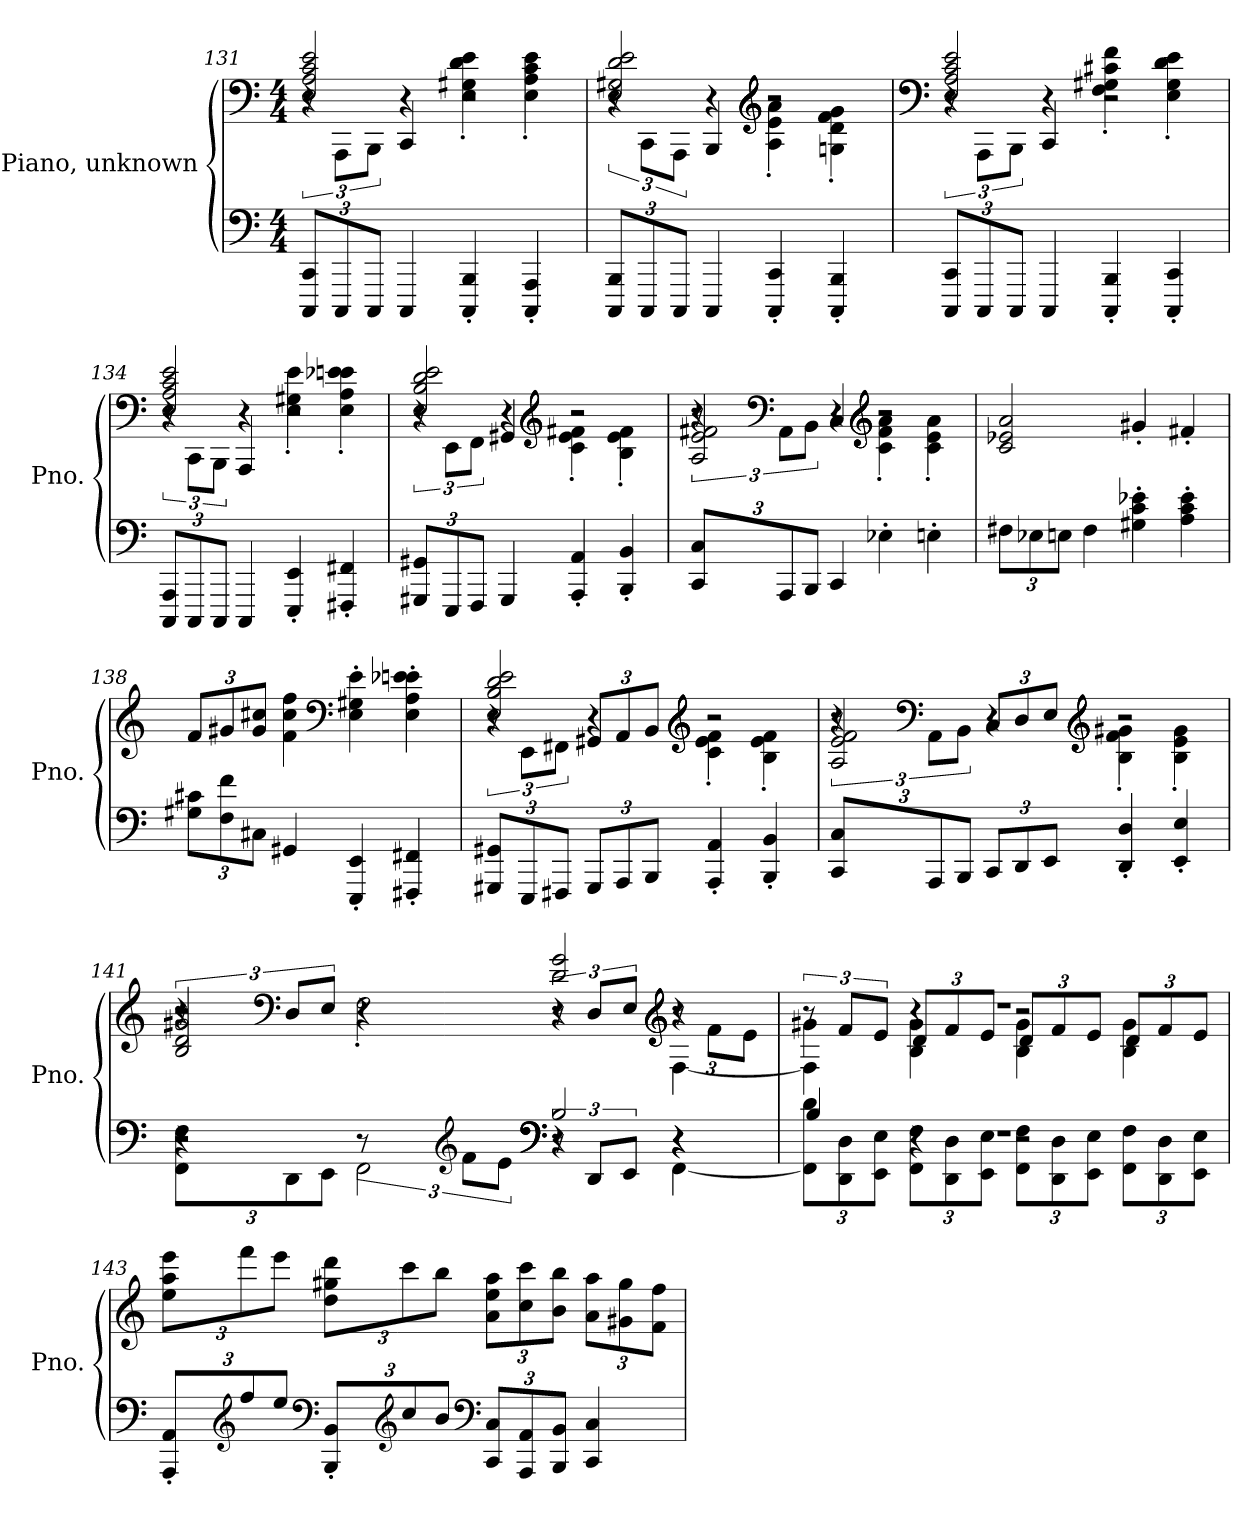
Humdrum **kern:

**kern	**kern
*part1	*part1
*staff2	*staff1
*I"Piano, unknown	*
*I'Pno.	*
*clefF4	*clefF4
*k[]	*k[]
*M4/4	*M4/4
*Xbrackettup	*
=131	=131
*	*^
*	*	*^
12CCC/ 12CC/L	2E/ 2A/ 2c/ 2e/	12r	4r
12CCC/	.	12AAA\L	.
12CCC/J	.	12BBB\J	.
4CCC/	.	4r	4CC/
4CCC/' 4BBB/'	2r	4E\' 4G#X\' 4d\' 4e\'	2r
4CCC/' 4AAA/'	.	4E\' 4A\' 4c\' 4e\'	.
!!LO:LB:g=z	!!	!!
=132	=132	=132	=132
12CCC/ 12BBB/L	2E/ 2G#X/ 2d/ 2e/	12r	4r
12CCC/	.	12CC\L	.
12CCC/J	.	12AAA\J	.
4CCC/	.	4r	4BBB/
*	*clefG2	*	*
4CCC/' 4CC/'	2r	4A\' 4e\' 4a\'	2r
4CCC/' 4BBB/'	.	4Gn\' 4d\' 4f\' 4g\'	.
=133	=133	=133	=133
*	*clefF4	*	*
12CCC/ 12CC/L	2E/ 2A/ 2c/ 2e/	12r	4r
12CCC/	.	12AAA\L	.
12CCC/J	.	12BBB\J	.
4CCC/	.	4r	4CC/
4CCC/' 4BBB/'	2r	4F\' 4G#X\' 4c#X\' 4f\'	2r
4CCC/' 4CC/'	.	4E\' 4G#\' 4d\' 4e\'	.
=134	=134	=134	=134
12CCC/ 12AAA/L	2E/ 2A/ 2c/ 2e/	12r	4r
12CCC/	.	12CC\L	.
12CCC/J	.	12BBB\J	.
4CCC/	.	4r	4AAA/
4EEE/' 4EE/'	2r	4E\' 4G#X\' 4e\'	2r
4FFF#X/' 4FF#X/'	.	4E\' 4A\' 4e-X\' 4en\'	.
!!LO:LB:g=z	!!	!!
=135	=135	=135	=135
12GGG#X/ 12GG#X/L	2E/ 2B/ 2d/ 2e/	12r	4r
12EEE/	.	12EE\L	.
12FFF/J	.	12FF\J	.
4GGG#/	.	4r	4GG#X/
*	*clefG2	*	*
4AAA/' 4AA/'	2r	4c\' 4e\' 4f#X\'	2r
4BBB/' 4BB/'	.	4B\' 4e\' 4f#\'	.
=136	=136	=136	=136
12CC/ 12C/L	2A/ 2e/ 2f#X/	12r	4r
*	*clefF4	*	*
12AAA/	.	12AA\L	.
12BBB/J	.	12BB\J	.
4CC/	.	4r	4C/
*	*clefG2	*	*
4E-X'\	2r	4c\' 4f#\' 4a\'	2r
4En'\	.	4c\' 4e\' 4a\'	.
*	*v	*v	*v
=137	=137
12F#X\L	2c/ 2e-X/ 2a/
12E-X\	.
12En\J	.
4F#\	.
4G#X\' 4c\' 4e-X\'	4g#X'/
4A\' 4c\' 4e-\'	4f#X'/
!!LO:LB:g=z
=138	=138
*	*Xbrackettup
12G#X\ 12c#X\L	12f/L
12F\ 12f\	12g#X/
12C#X\J	12g#/ 12cc#X/J
4GG#X/	4f\ 4cc#\ 4ff\
*	*clefF4
4EEE/' 4EE/'	4E\' 4G#X\' 4e\'
4FFF#X/' 4FF#X/'	4E\' 4A\' 4e-X\' 4en\'
=139	=139
*	*^
*	*	*brackettup
*	*	*^
12GGG#X/ 12GG#X/L	2E/ 2B/ 2d/ 2e/	12r	4r
12EEE/	.	12EE\L	.
12FFF#X/J	.	12FF#X\J	.
*	*	*	*Xbrackettup
12GGG#/L	.	4r	12GG#X/L
12AAA/	.	.	12AA/
12BBB/J	.	.	12BB/J
*	*clefG2	*	*
4AAA/' 4AA/'	2r	4c\' 4e\' 4f\'	2r
4BBB/' 4BB/'	.	4B\' 4e\' 4f\'	.
!!LO:LB:g=z	!!	!!
=140	=140	=140	=140
*	*	*brackettup	*
12CC/ 12C/L	2A/ 2e/ 2f/	12r	4r
*	*clefF4	*	*
12AAA/	.	12AA\L	.
12BBB/J	.	12BB\J	.
*	*	*	*Xbrackettup
12CC/L	.	4r	12C/L
12DD/	.	.	12D/
12EE/J	.	.	12E/J
*	*clefG2	*	*
4DD/' 4D/'	2r	4B\' 4f\' 4g#X\'	2r
4EE/' 4E/'	.	4B\' 4e\' 4g#\'	.
=141	=141	=141	=141
*^	*	*	*
*	*^	*	*	*
*	*	*^	*	*	*
*	*	*	*	*	*	*brackettup
*	*	*	*	*	*	*^
2r	12FF\ 12F\L	2r	4r	2B/ 2d/ 2g#X/	4r	12r	2r
*	*	*	*	*clefF4	*	*	*
.	12DD\	.	.	.	.	12D/L	.
.	12EE\J	.	.	.	.	12E/J	.
*	*brackettup	*	*	*	*	*	*
.	12r	.	2FF\	.	2F'\	4r	.
*clefG2	*	*	*	*	*	*	*
.	12f\L	.	.	.	.	.	.
.	12e\J	.	.	.	.	.	.
*clefF4	*	*	*	*	*	*	*
2B/	4r	12r	.	2d/ 2g#/	.	12r	4r
.	.	12DD/L	.	.	.	12D/L	.
.	.	12EE/J	.	.	.	12E/J	.
*	*	*	*	*clefG2	*	*	*
.	[4FF\	4r	4r	.	12r	4r	[4F\
.	.	.	.	.	12f\L	.	.
.	.	.	.	.	12e\J	.	.
*	*v	*v	*v	*	*	*	*
!!LO:PB:g=z	!!	!!	!!
=142	=142	=142	=142	=142	=142
*	*Xbrackettup	*	*	*	*
*	*^	*	*	*	*
1r	12FF\] 12d\L	4B/	1r	4g#X\	12r	4F\]
.	12DD\ 12D\	.	.	.	12f/L	.
.	12EE\ 12E\J	.	.	.	12e/J	.
*	*	*	*	*	*Xbrackettup	*
.	12FF\ 12F\L	4r	.	4B\ 4g#\	12d/L	4r
.	12DD\ 12D\	.	.	.	12f/	.
.	12EE\ 12E\J	.	.	.	12e/J	.
.	12FF\ 12F\L	2r	.	4B\ 4g#\	12d/L	2r
.	12DD\ 12D\	.	.	.	12f/	.
.	12EE\ 12E\J	.	.	.	12e/J	.
.	12FF\ 12F\L	.	.	4B\ 4g#\	12d/L	.
.	12DD\ 12D\	.	.	.	12f/	.
.	12EE\ 12E\J	.	.	.	12e/J	.
*v	*v	*v	*	*	*	*
*	*v	*v	*v	*v
=143	=143
12AAA/' 12AA/'L	12ee\ 12aa\ 12eee\L
*clefG2	*
12ff/	12fff\
12ee/J	12eee\J
*clefF4	*
12BBB/' 12BB/'L	12dd\ 12gg#X\ 12ddd\L
*clefG2	*
12cc/	12ccc\
12b/J	12bb\J
*clefF4	*
12CC/ 12C/L	12a\ 12ee\ 12aa\L
12AAA/ 12AA/	12cc\ 12ccc\
12BBB/ 12BB/J	12b\ 12bb\J
4CC/ 4C/	12a\ 12aa\L
.	12g#X\ 12gg#\
.	12f\ 12ff\J
=	=
*-	*-
